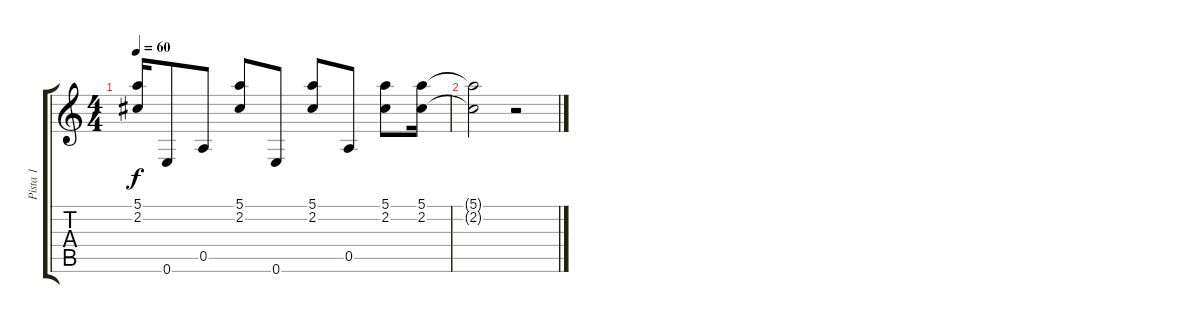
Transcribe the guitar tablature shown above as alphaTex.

\track ("Pista 1" "Pista 1") {instrument acousticguitarnylon}
\staff {score tabs}
\tuning (E4 B3 G3 D3 A2 E2) {hide}
\ts (4 4)
\tempo 60
\clef g2
\ks c
(5.1{t} 2.2{t}).16{dy f} 0.6.8 0.5.8 (5.1 2.2).8 0.6.8 (5.1 2.2).8 0.5.8 (5.1 2.2).8 (5.1 2.2).16 |
(5.1{t} 2.2{t}).2 r.2
